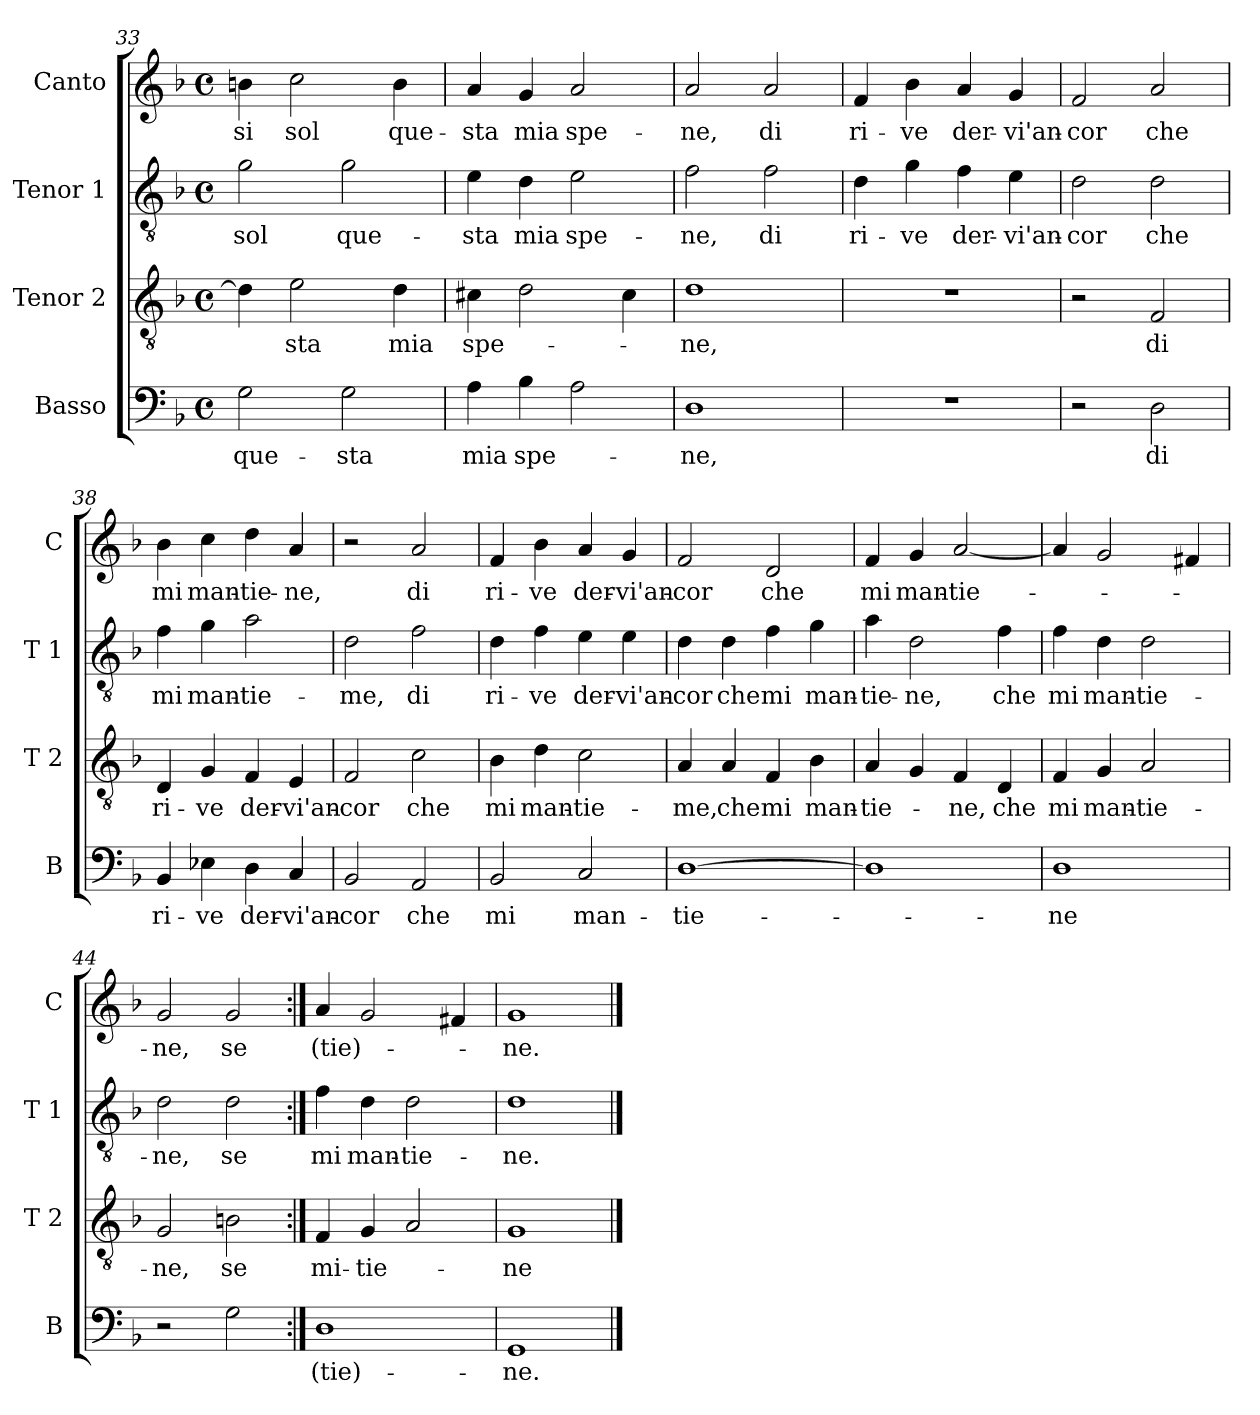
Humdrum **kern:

**kern	**text	**kern	**text	**kern	**text	**kern	**text
*part4	*part4	*part3	*part3	*part2	*part2	*part1	*part1
*staff4	*staff4	*staff3	*staff3	*staff2	*staff2	*staff1	*staff1
*I"Basso	*	*I"Tenor 2	*	*I"Tenor 1	*	*I"Canto	*
*I'B	*	*I'T 2	*	*I'T 1	*	*I'C	*
*clefF4	*	*clefGv2	*	*clefGv2	*	*clefG2	*
*k[b-]	*	*k[b-]	*	*k[b-]	*	*k[b-]	*
*F:	*	*F:	*	*F:	*	*F:	*
*M4/4	*	*M4/4	*	*M4/4	*	*M4/4	*
*met(c)	*	*met(c)	*	*met(c)	*	*met(c)	*
=33	=33	=33	=33	=33	=33	=33	=33
!	!LO:LY:b	!	!	!	!LO:LY:b	!	!LO:LY:b
2G\	que-	4d\]	.	2g\	sol	4bn\	-si
!	!	!	!LO:LY:b	!	!	!	!LO:LY:b
.	.	2e\	-sta	.	.	2cc\	sol
!	!LO:LY:b	!	!	!	!LO:LY:b	!	!
2G\	-sta	.	.	2g\	que-	.	.
!	!	!	!LO:LY:b	!	!	!	!LO:LY:b
.	.	4d\	mia	.	.	4b\	que-
=34	=34	=34	=34	=34	=34	=34	=34
!	!LO:LY:b	!	!LO:LY:b	!	!LO:LY:b	!	!LO:LY:b
4A\	mia	4c#X\	spe-	4e\	-sta	4a/	-sta
!	!LO:LY:b	!	!	!	!LO:LY:b	!	!LO:LY:b
4B-\	spe-	2d\	.	4d\	mia	4g/	mia
!	!	!	!	!	!LO:LY:b	!	!LO:LY:b
2A\	.	.	.	2e\	spe-	2a/	spe-
.	.	4c#\	.	.	.	.	.
!!LO:PB:g=z
=35	=35	=35	=35	=35	=35	=35	=35
!	!LO:LY:b	!	!LO:LY:b	!	!LO:LY:b	!	!LO:LY:b
1D	-ne,	1d	-ne,	2f\	-ne,	2a/	-ne,
!	!	!	!	!	!LO:LY:b	!	!LO:LY:b
.	.	.	.	2f\	di	2a/	di
=36	=36	=36	=36	=36	=36	=36	=36
!	!	!	!	!	!LO:LY:b	!	!LO:LY:b
1r	.	1r	.	4d\	ri-	4f/	ri-
!	!	!	!	!	!LO:LY:b	!	!LO:LY:b
.	.	.	.	4g\	-ve	4b-\	-ve
!	!	!	!	!	!LO:LY:b	!	!LO:LY:b
.	.	.	.	4f\	der-	4a/	der-
!	!	!	!	!	!LO:LY:b	!	!LO:LY:b
.	.	.	.	4e\	-vi'an-	4g/	-vi'an-
=37	=37	=37	=37	=37	=37	=37	=37
!	!	!	!	!	!LO:LY:b	!	!LO:LY:b
2r	.	2r	.	2d\	-cor	2f/	-cor
!	!LO:LY:b	!	!LO:LY:b	!	!LO:LY:b	!	!LO:LY:b
2D\	di	2F/	di	2d\	che	2a/	che
=38	=38	=38	=38	=38	=38	=38	=38
!	!LO:LY:b	!	!LO:LY:b	!	!LO:LY:b	!	!LO:LY:b
4BB-/	ri-	4D/	ri-	4f\	mi	4b-\	mi
!	!LO:LY:b	!	!LO:LY:b	!	!LO:LY:b	!	!LO:LY:b
4E-X\	-ve	4G/	-ve	4g\	man-	4cc\	man-
!	!LO:LY:b	!	!LO:LY:b	!	!LO:LY:b	!	!LO:LY:b
4D\	der-	4F/	der-	2a\	-tie-	4dd\	-tie-
!	!LO:LY:b	!	!LO:LY:b	!	!	!	!LO:LY:b
4C/	-vi'an-	4E/	-vi'an-	.	.	4a/	-ne,
=39	=39	=39	=39	=39	=39	=39	=39
!	!LO:LY:b	!	!LO:LY:b	!	!LO:LY:b	!	!
2BB-/	-cor	2F/	-cor	2d\	-me,	2r	.
!	!LO:LY:b	!	!LO:LY:b	!	!LO:LY:b	!	!LO:LY:b
2AA/	che	2c\	che	2f\	di	2a/	di
=40	=40	=40	=40	=40	=40	=40	=40
!	!LO:LY:b	!	!LO:LY:b	!	!LO:LY:b	!	!LO:LY:b
2BB-/	mi	4B-\	mi	4d\	ri-	4f/	ri-
!	!	!	!LO:LY:b	!	!LO:LY:b	!	!LO:LY:b
.	.	4d\	man-	4f\	-ve	4b-\	-ve
!	!LO:LY:b	!	!LO:LY:b	!	!LO:LY:b	!	!LO:LY:b
2C/	man-	2c\	-tie-	4e\	der-	4a/	der-
!	!	!	!	!	!LO:LY:b	!	!LO:LY:b
.	.	.	.	4e\	-vi'an-	4g/	-vi'an-
!!LO:LB:g=z
=41	=41	=41	=41	=41	=41	=41	=41
!	!LO:LY:b	!	!LO:LY:b	!	!LO:LY:b	!	!LO:LY:b
[1D	-tie-	4A/	-me,	4d\	-cor	2f/	-cor
!	!	!	!LO:LY:b	!	!LO:LY:b	!	!
.	.	4A/	che	4d\	che	.	.
!	!	!	!LO:LY:b	!	!LO:LY:b	!	!LO:LY:b
.	.	4F/	mi	4f\	mi	2d/	che
!	!	!	!LO:LY:b	!	!LO:LY:b	!	!
.	.	4B-\	man-	4g\	man-	.	.
=42	=42	=42	=42	=42	=42	=42	=42
!	!	!	!LO:LY:b	!	!LO:LY:b	!	!LO:LY:b
1D]	.	4A/	-tie-	4a\	-tie-	4f/	mi
!	!	!	!	!	!LO:LY:b	!	!LO:LY:b
.	.	4G/	.	2d\	-ne,	4g/	man-
!	!	!	!LO:LY:b	!	!	!	!LO:LY:b
.	.	4F/	-ne,	.	.	[2a/	-tie-
!	!	!	!LO:LY:b	!	!LO:LY:b	!	!
.	.	4D/	che	4f\	che	.	.
=43	=43	=43	=43	=43	=43	=43	=43
!	!LO:LY:b	!	!LO:LY:b	!	!LO:LY:b	!	!
1D	-ne	4F/	mi	4f\	mi	4a/]	.
!	!	!	!LO:LY:b	!	!LO:LY:b	!	!
.	.	4G/	man-	4d\	man-	2g/	.
!	!	!	!LO:LY:b	!	!LO:LY:b	!	!
.	.	2A/	-tie-	2d\	-tie-	.	.
.	.	.	.	.	.	4f#X/	.
=44	=44	=44	=44	=44	=44	=44	=44
!	!	!	!LO:LY:b	!	!LO:LY:b	!	!LO:LY:b
2r	.	2G/	-ne,	2d\	-ne,	2g/	-ne,
!	!	!	!LO:LY:b	!	!LO:LY:b	!	!LO:LY:b
2G\	.	2Bn\	se	2d\	se	2g/	se
=45:|!	=45:|!	=45:|!	=45:|!	=45:|!	=45:|!	=45:|!	=45:|!
!	!LO:LY:b	!	!LO:LY:b	!	!LO:LY:b	!	!LO:LY:b
1D	(tie)-	4F/	mi-	4f\	mi	4a/	(tie)-
!	!	!	!LO:LY:b	!	!LO:LY:b	!	!
.	.	4G/	-tie-	4d\	man-	2g/	.
!	!	!	!	!	!LO:LY:b	!	!
.	.	2A/	.	2d\	-tie-	.	.
.	.	.	.	.	.	4f#X/	.
=46	=46	=46	=46	=46	=46	=46	=46
!	!LO:LY:b	!	!LO:LY:b	!	!LO:LY:b	!	!LO:LY:b
1GG	-ne.	1G	-ne	1d	-ne.	1g	-ne.
==	==	==	==	==	==	==	==
*-	*-	*-	*-	*-	*-	*-	*-
